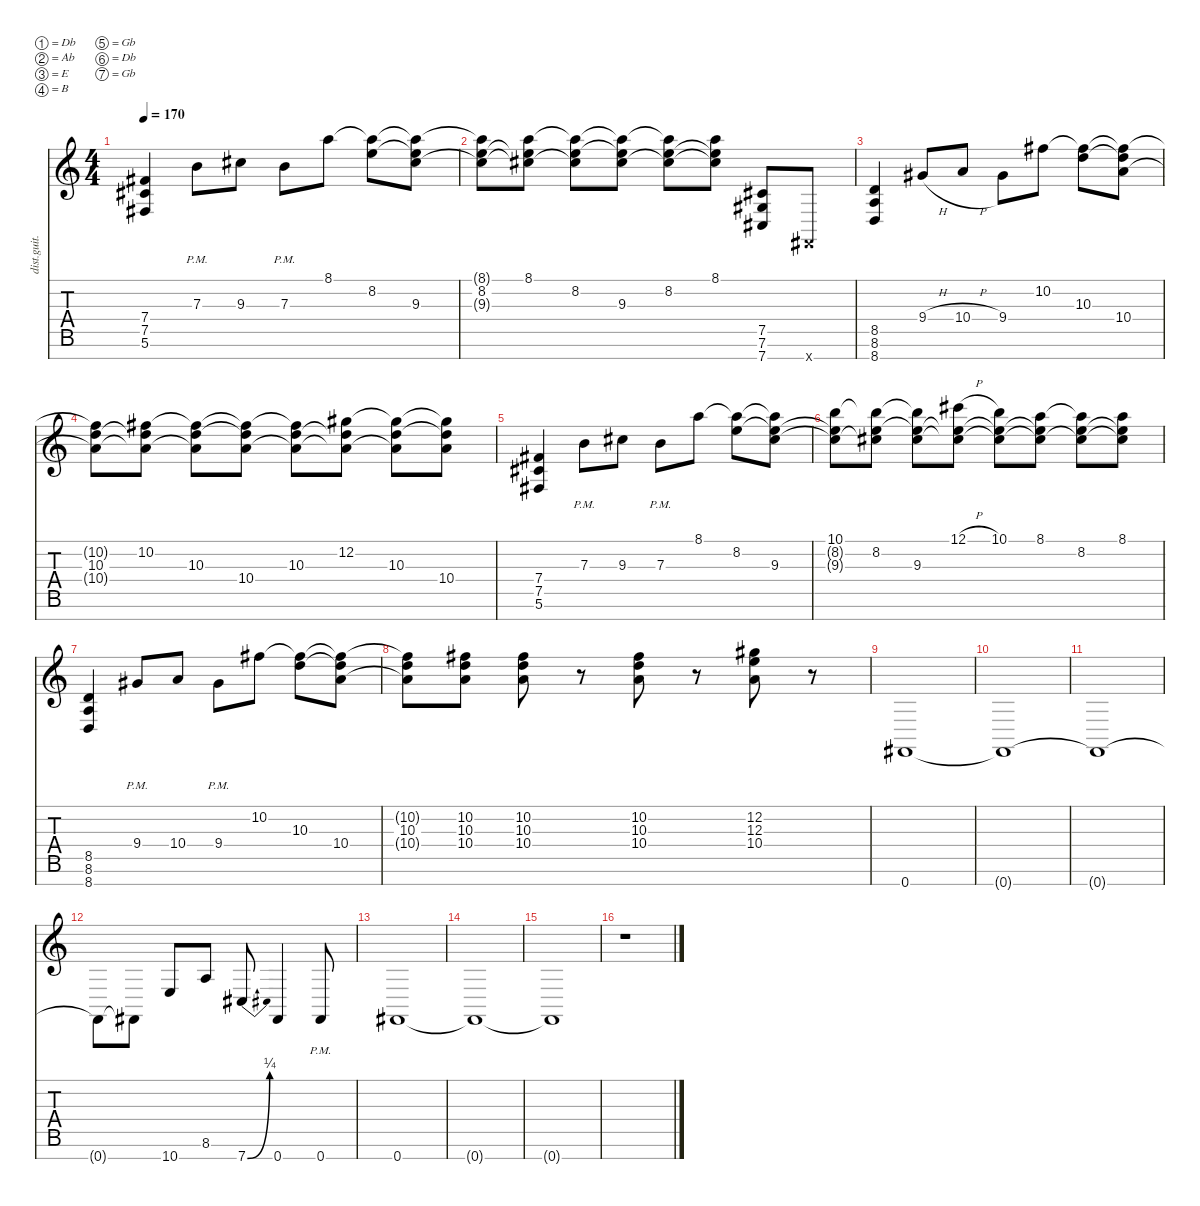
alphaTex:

\defaultSystemsLayout 4
\hideDynamics
\bracketExtendMode nobrackets
\otherSystemsTrackNameOrientation horizontal
\track ("Distortion Guitar" "dist.guit.") {instrument distortionguitar}
\staff {score tabs}
\tuning (Db4 Ab3 E3 B2 Gb2 Db2 Gb1)
\ts (4 4)
\tempo 170
\clef g2
\ks c
(5.6{acc #} 7.5{acc #} 7.4{acc #}).4{dy mf beam Up} 7.3{pm}.8{beam Down} 9.3{acc #}.8{beam Down} 7.3{pm}.8{beam Down} 8.1.8{beam Down} (8.2 8.1{t}).8{beam Down} (9.3{acc #} 8.1{t} 8.2{t}).8{beam Down} |
(8.2 8.1{t} 9.3{t acc #}).8{beam Down} (8.1 8.2{t} 9.3{t acc #}).8{beam Down} (8.2 8.1{t} 9.3{t acc #}).8{beam Down} (9.3{acc #} 8.1{t} 8.2{t}).8{beam Down} (8.2 8.1{t} 9.3{t acc #}).8{beam Down} (8.1 8.2{t} 9.3{t acc #}).8{beam Down} (7.7{acc #} 7.6{acc #} 7.5{acc #}).8{beam Up} 0.7{x acc #}.8{beam Up} |
(8.7 8.6 8.5).4{beam Up} 9.4{h acc #}.8{beam Up} 10.4{h}.8{beam Up} 9.4{acc #}.8{beam Down} 10.2{acc #}.8{beam Down} (10.3 10.2{t acc #}).8{beam Down} (10.4 10.2{t acc #} 10.3{t}).8{beam Down} |
(10.3 10.2{t acc #} 10.4{t}).8{beam Down} (10.2{acc #} 10.3{t} 10.4{t}).8{beam Down} (10.3 10.2{t acc #} 10.4{t}).8{beam Down} (10.4 10.2{t acc #} 10.3{t}).8{beam Down} (10.3 10.2{t acc #} 10.4{t}).8{beam Down} (12.2{acc #} 10.3{t} 10.4{t}).8{beam Down} (10.3 12.2{t acc #} 10.4{t}).8{beam Down} (10.4 12.2{t acc #} 10.3{t}).8{beam Down} |
(5.6{acc #} 7.5{acc #} 7.4{acc #}).4{beam Up} 7.3{pm}.8{beam Down} 9.3{acc #}.8{beam Down} 7.3{pm}.8{beam Down} 8.1.8{beam Down} (8.2 8.1{t}).8{beam Down} (9.3{acc #} 8.1{t} 8.2{t}).8{beam Down} |
(10.1 8.2{t} 9.3{t acc #}).8{beam Down} (8.2 10.1{t} 9.3{t acc #}).8{beam Down} (9.3{acc #} 10.1{t} 8.2{t}).8{beam Down} (12.1{h acc #} 8.2{t} 9.3{t acc #}).8{beam Down} (10.1 8.2{t} 9.3{t acc #}).8{beam Down} (8.1 8.2{t} 9.3{t acc #}).8{beam Down} (8.2 8.1{t} 9.3{t acc #}).8{beam Down} (8.1 8.2{t} 9.3{t acc #}).8{beam Down} |
(8.7 8.6 8.5).4{beam Up} 9.4{pm acc #}.8{beam Up} 10.4.8{beam Up} 9.4{pm acc #}.8{beam Down} 10.2{acc #}.8{beam Down} (10.3 10.2{t acc #}).8{beam Down} (10.4 10.2{t acc #} 10.3{t}).8{beam Down} |
(10.3 10.2{t acc #} 10.4{t}).8{beam Down} (10.2{acc #} 10.3 10.4).8{beam Down} (10.2{acc #} 10.4 10.3).8{beam Down} r.8{beam Down} (10.2{acc #} 10.4 10.3).8{beam Down} r.8{beam Down} (10.4 12.3 12.2{acc #}).8{beam Down} r.8{beam Down} |
0.7{acc #}.1{beam Up} |
0.7{t acc #}.1{beam Down} |
0.7{t acc #}.1{beam Down} |
0.7{t acc #}.8{beam Down} 0.7{t acc #}.8{beam Down} 10.7.8{beam Up} 8.6.8{beam Up} 7.7{be (bend 0 0 12.6 1) acc #}.8{beam Up} 0.7{acc #}.4{beam Up} 0.7{pm acc #}.8{beam Up} |
0.7{acc #}.1{beam Up} |
0.7{t acc #}.1{beam Up} |
0.7{t acc #}.1{beam Up} |
r.1{beam Down}
